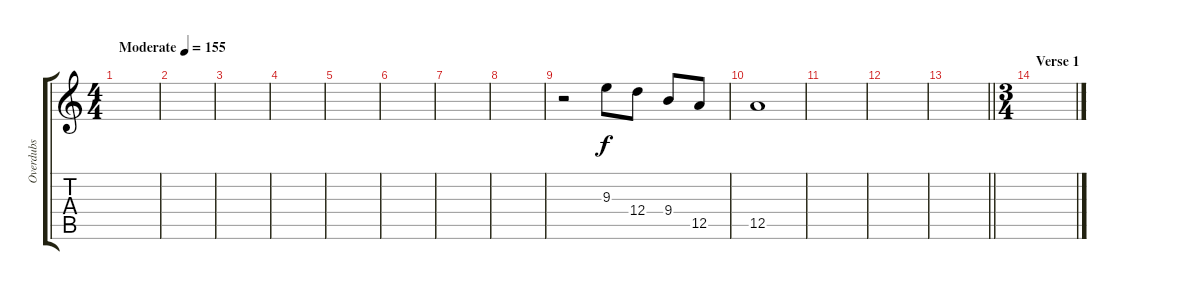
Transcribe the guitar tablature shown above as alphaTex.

\track ("Overdubs" "Overdubs") {instrument overdrivenguitar}
\staff {score tabs}
\tuning (E4 B3 G3 D3 A2 D2) {hide}
\ts (4 4)
\tempo (155 "Moderate")
\clef g2
\ks c
|
|
|
|
|
|
|
|
r.2 9.3.8 12.4.8 9.4.8 12.5.8 |
12.5.1 |
|
|
\barLineRight lightlight
|
\ts (3 4)
\section ("" "Verse 1")
